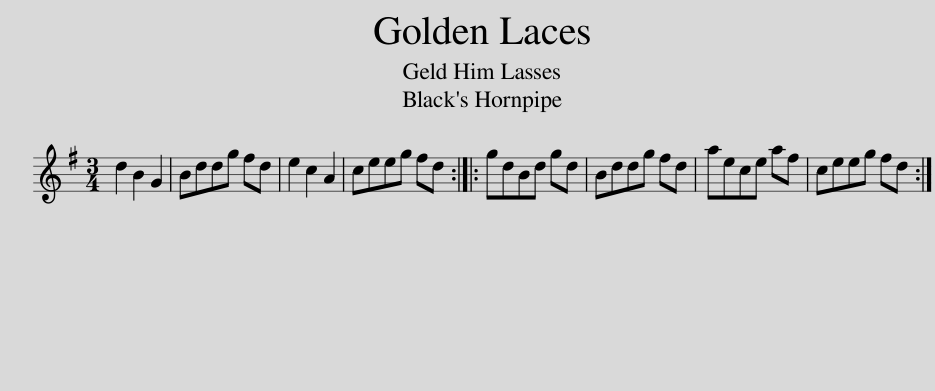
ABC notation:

X:1
L:1/8
M:3/4
I:linebreak $
K:G
V:1 treble
V:1
 d2 B2 G2 | Bddg fd | e2 c2 A2 | ceeg fd :: gdBd gd | %5
 Bddg fd | aece af | ceeg fd :| %8
